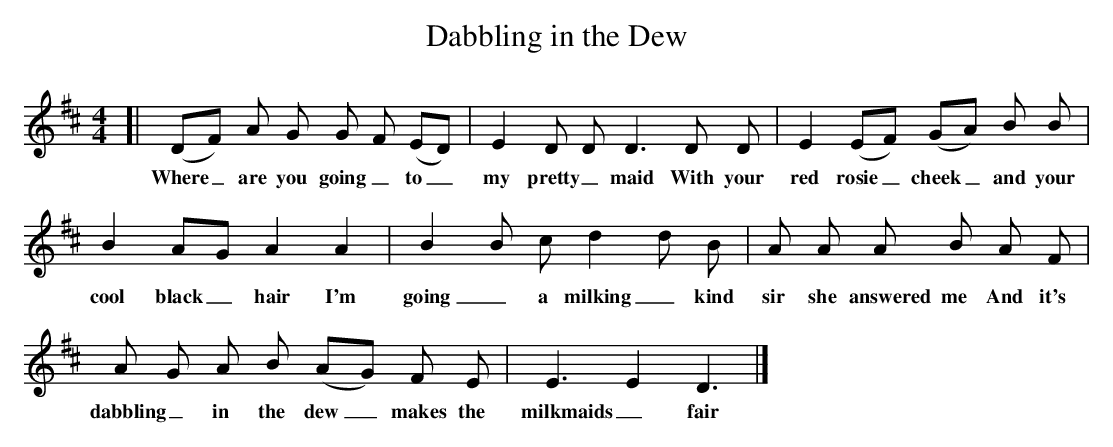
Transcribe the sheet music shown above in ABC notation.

X:1
T:Dabbling in the Dew
M:4/4
L:1/8
K:D
[|(DF) A G G F (ED)|E2 D D D2>D2 D| E2 (EF) (GA) B B|
w:Where_ are you going_ to_ my pretty_ maid With your red rosie_ cheek_ and your
B2 AG A2A2|B2 B c d2 d B| A A A B A  F|
w:cool black_ hair I'm going_ a  milking_ kind sir she answered me And it's
A G A B (AG) F E | E3 E2 D3|]
w:dabbling_ in the dew_ makes the milkmaids_ fair
